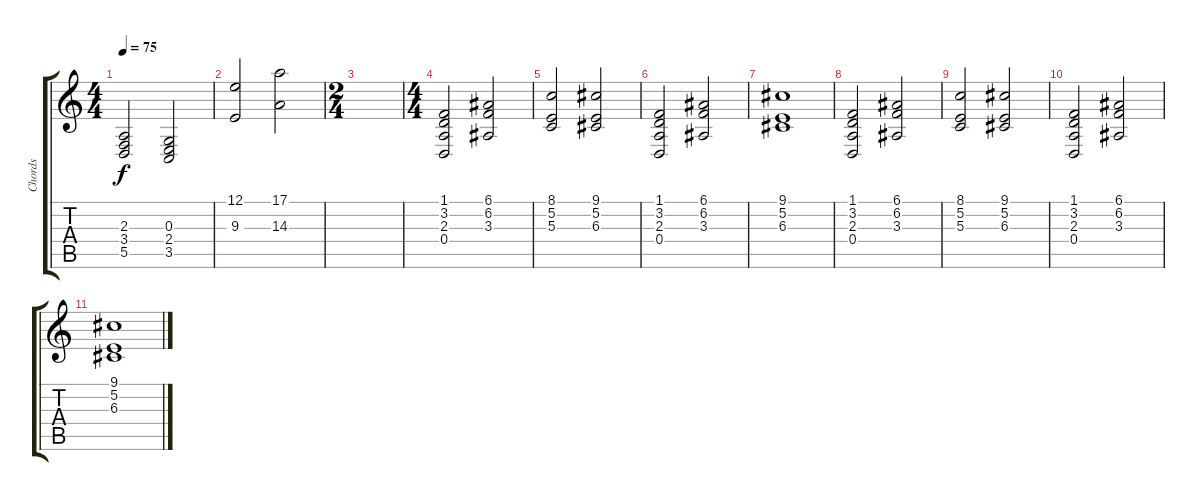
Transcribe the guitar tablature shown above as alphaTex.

\track ("Chords" "Chords") {instrument acousticgrandpiano}
\staff {score tabs}
\tuning (E4 B3 G3 D3 A2 E2) {hide}
\ts (4 4)
\tempo 75
\clef g2
\ks c
(2.3 3.4 5.5).2{dy f} (0.3 2.4 3.5).2 |
(12.1 9.3).2 (17.1 14.3).2 |
\ts (2 4)
|
\ts (4 4)
(1.1 3.2 2.3 0.4).2 (6.1 6.2 3.3).2 |
(8.1 5.2 5.3).2 (9.1 5.2 6.3).2 |
(1.1 3.2 2.3 0.4).2 (6.1 6.2 3.3).2 |
(9.1 5.2 6.3).1 |
(1.1 3.2 2.3 0.4).2 (6.1 6.2 3.3).2 |
(8.1 5.2 5.3).2 (9.1 5.2 6.3).2 |
(1.1 3.2 2.3 0.4).2 (6.1 6.2 3.3).2 |
(9.1 5.2 6.3).1
